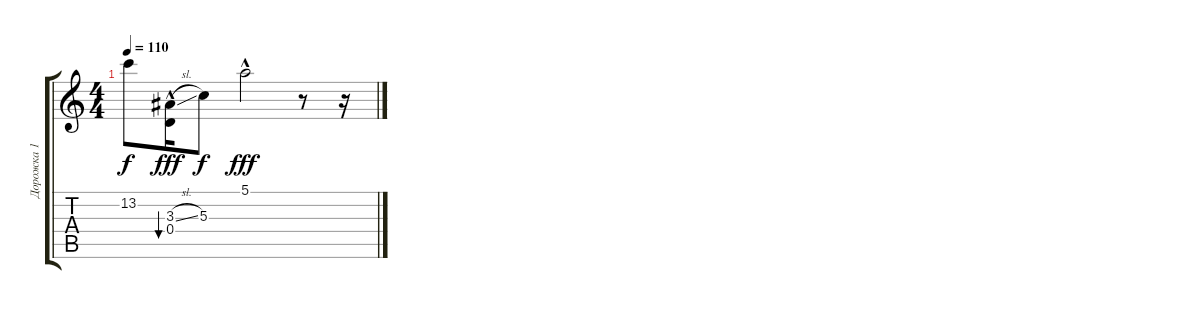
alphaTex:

\track ("Дорожка 1" "Дорожка 1") {instrument acousticguitarsteel}
\staff {score tabs}
\tuning (E4 B3 G3 D3 A2 E2) {hide}
\ts (4 4)
\tempo 110
\clef g2
\ks c
13.2{t}.8{dy f} (3.3{sl hac} 0.4).16{bu 480 dy fff} 5.3.8{dy f} 5.1{hac}.2{dy fff} r.8 r.16
